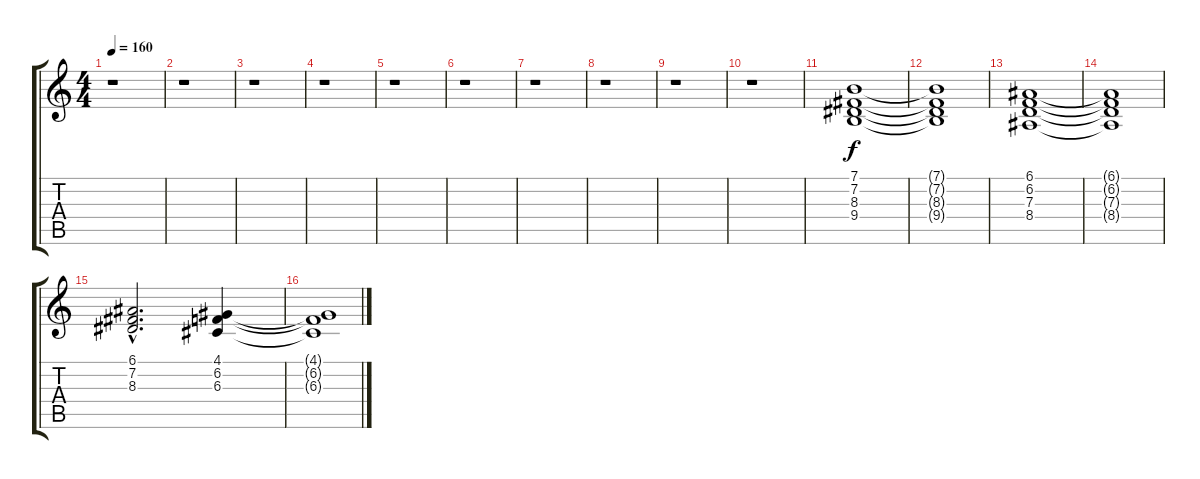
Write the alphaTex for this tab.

\track "" {instrument churchorgan}
\staff {score tabs}
\tuning (E4 B3 G3 D3 A2 E2) {hide}
\ts (4 4)
\tempo 160
\clef g2
\ks c
r.1{dy f} |
r.1 |
r.1 |
r.1 |
r.1 |
r.1 |
r.1 |
r.1 |
r.1 |
r.1 |
(7.1 7.2 8.3 9.4).1 |
(7.1{t} 7.2{t} 8.3{t} 9.4{t}).1 |
(6.1 6.2 7.3 8.4).1 |
(6.1{t} 6.2{t} 7.3{t} 8.4{t}).1 |
(6.1{hac} 7.2{hac} 8.3{hac}).2{d} (4.1 6.2 6.3).4 |
(4.1{t} 6.2{t} 6.3{t}).1
